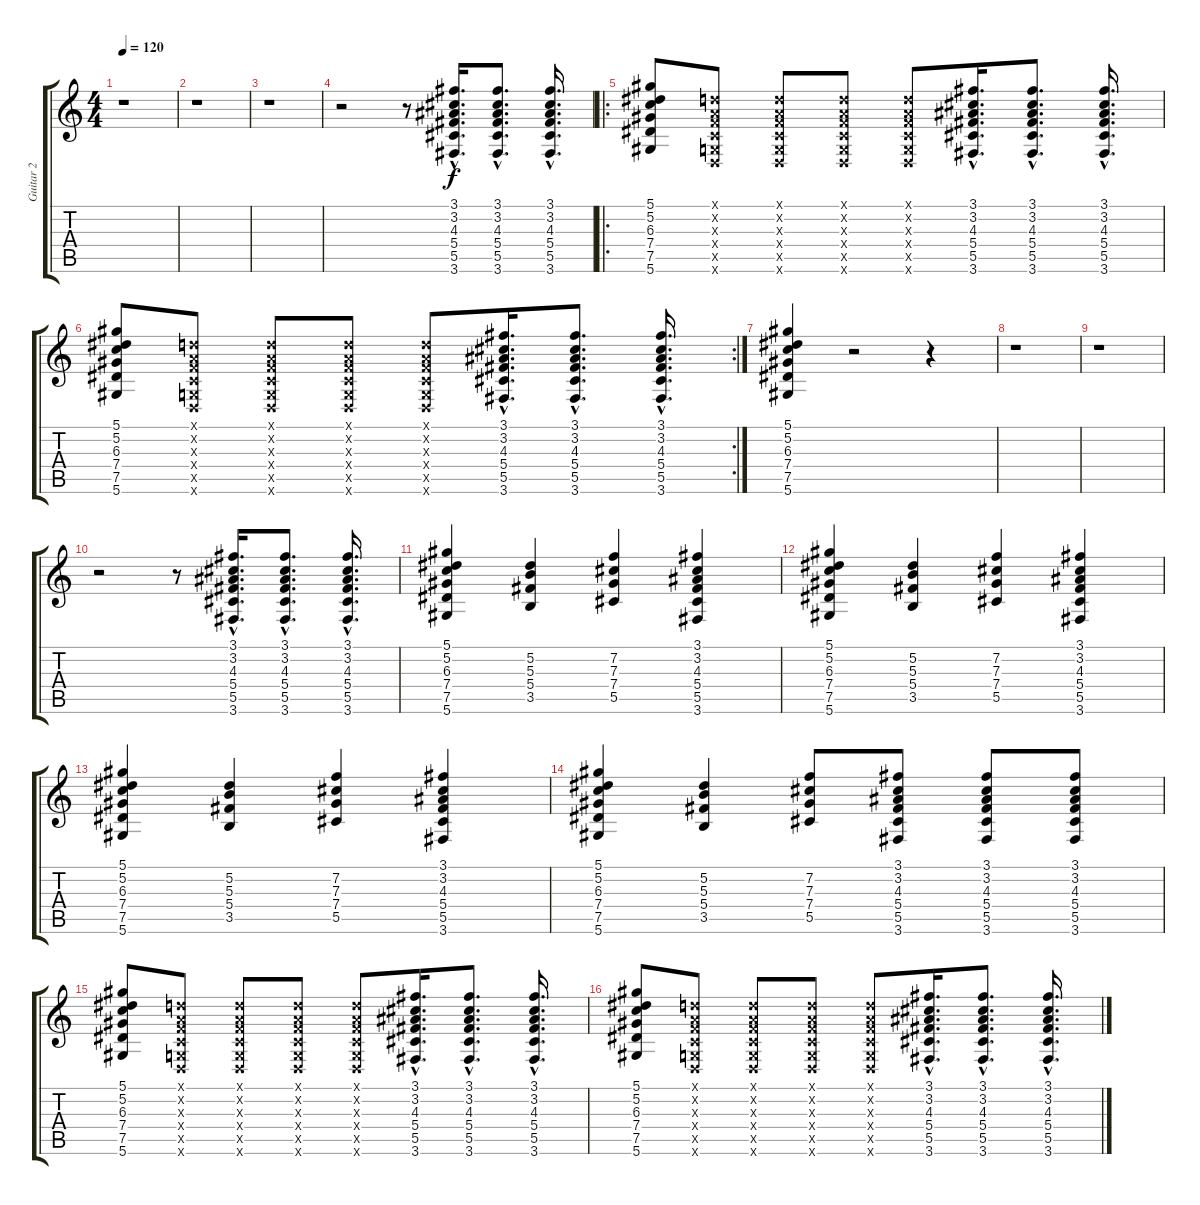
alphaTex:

\track ("Guitar 2" "Guitar 2") {instrument distortionguitar}
\staff {score tabs}
\tuning (Eb4 Bb3 Gb3 Db3 Ab2 Eb2) {hide}
\ts (4 4)
\tempo 120
\clef g2
\ks c
r.1{dy f instrument distortionguitar} |
r.1 |
r.1 |
r.2 r.8 (3.1{hac} 3.2{hac} 4.3{hac} 5.4{hac} 5.5{hac} 3.6{hac}).16{d} (3.1{hac} 3.2{hac} 4.3{hac} 5.4{hac} 5.5{hac} 3.6{hac}).8{d} (3.1{hac} 3.2{hac} 4.3{hac} 5.4{hac} 5.5{hac} 3.6{hac}).16{d} |
\ro
(5.1 5.2 6.3 7.4 7.5 5.6).8 (-1.1{x} -1.2{x} -1.3{x} -1.4{x} -1.5{x} -1.6{x}).8 (-1.1{x} -1.2{x} -1.3{x} -1.4{x} -1.5{x} -1.6{x}).8 (-1.1{x} -1.2{x} -1.3{x} -1.4{x} -1.5{x} -1.6{x}).8 (-1.1{x} -1.2{x} -1.3{x} -1.4{x} -1.5{x} -1.6{x}).8 (3.1{hac} 3.2{hac} 4.3{hac} 5.4{hac} 5.5{hac} 3.6{hac}).16{d} (3.1{hac} 3.2{hac} 4.3{hac} 5.4{hac} 5.5{hac} 3.6{hac}).8{d} (3.1{hac} 3.2{hac} 4.3{hac} 5.4{hac} 5.5{hac} 3.6{hac}).16{d} |
\rc 2
(5.1 5.2 6.3 7.4 7.5 5.6).8 (-1.1{x} -1.2{x} -1.3{x} -1.4{x} -1.5{x} -1.6{x}).8 (-1.1{x} -1.2{x} -1.3{x} -1.4{x} -1.5{x} -1.6{x}).8 (-1.1{x} -1.2{x} -1.3{x} -1.4{x} -1.5{x} -1.6{x}).8 (-1.1{x} -1.2{x} -1.3{x} -1.4{x} -1.5{x} -1.6{x}).8 (3.1{hac} 3.2{hac} 4.3{hac} 5.4{hac} 5.5{hac} 3.6{hac}).16{d} (3.1{hac} 3.2{hac} 4.3{hac} 5.4{hac} 5.5{hac} 3.6{hac}).8{d} (3.1{hac} 3.2{hac} 4.3{hac} 5.4{hac} 5.5{hac} 3.6{hac}).16{d} |
(5.1 5.2 6.3 7.4 7.5 5.6).4 r.2 r.4 |
r.1 |
r.1 |
r.2 r.8 (3.1{hac} 3.2{hac} 4.3{hac} 5.4{hac} 5.5{hac} 3.6{hac}).16{d} (3.1{hac} 3.2{hac} 4.3{hac} 5.4{hac} 5.5{hac} 3.6{hac}).8{d} (3.1{hac} 3.2{hac} 4.3{hac} 5.4{hac} 5.5{hac} 3.6{hac}).16{d} |
(5.1 5.2 6.3 7.4 7.5 5.6).4 (5.2 5.3 5.4 3.5).4 (7.2 7.3 7.4 5.5).4 (3.1 3.2 4.3 5.4 5.5 3.6).4 |
(5.1 5.2 6.3 7.4 7.5 5.6).4 (5.2 5.3 5.4 3.5).4 (7.2 7.3 7.4 5.5).4 (3.1 3.2 4.3 5.4 5.5 3.6).4 |
(5.1 5.2 6.3 7.4 7.5 5.6).4 (5.2 5.3 5.4 3.5).4 (7.2 7.3 7.4 5.5).4 (3.1 3.2 4.3 5.4 5.5 3.6).4 |
(5.1 5.2 6.3 7.4 7.5 5.6).4 (5.2 5.3 5.4 3.5).4 (7.2 7.3 7.4 5.5).8 (3.1 3.2 4.3 5.4 5.5 3.6).8 (3.1 3.2 4.3 5.4 5.5 3.6).8 (3.1 3.2 4.3 5.4 5.5 3.6).8 |
(5.1 5.2 6.3 7.4 7.5 5.6).8 (-1.1{x} -1.2{x} -1.3{x} -1.4{x} -1.5{x} -1.6{x}).8 (-1.1{x} -1.2{x} -1.3{x} -1.4{x} -1.5{x} -1.6{x}).8 (-1.1{x} -1.2{x} -1.3{x} -1.4{x} -1.5{x} -1.6{x}).8 (-1.1{x} -1.2{x} -1.3{x} -1.4{x} -1.5{x} -1.6{x}).8 (3.1{hac} 3.2{hac} 4.3{hac} 5.4{hac} 5.5{hac} 3.6{hac}).16{d} (3.1{hac} 3.2{hac} 4.3{hac} 5.4{hac} 5.5{hac} 3.6{hac}).8{d} (3.1{hac} 3.2{hac} 4.3{hac} 5.4{hac} 5.5{hac} 3.6{hac}).16{d} |
(5.1 5.2 6.3 7.4 7.5 5.6).8 (-1.1{x} -1.2{x} -1.3{x} -1.4{x} -1.5{x} -1.6{x}).8 (-1.1{x} -1.2{x} -1.3{x} -1.4{x} -1.5{x} -1.6{x}).8 (-1.1{x} -1.2{x} -1.3{x} -1.4{x} -1.5{x} -1.6{x}).8 (-1.1{x} -1.2{x} -1.3{x} -1.4{x} -1.5{x} -1.6{x}).8 (3.1{hac} 3.2{hac} 4.3{hac} 5.4{hac} 5.5{hac} 3.6{hac}).16{d} (3.1{hac} 3.2{hac} 4.3{hac} 5.4{hac} 5.5{hac} 3.6{hac}).8{d} (3.1{hac} 3.2{hac} 4.3{hac} 5.4{hac} 5.5{hac} 3.6{hac}).16{d}
